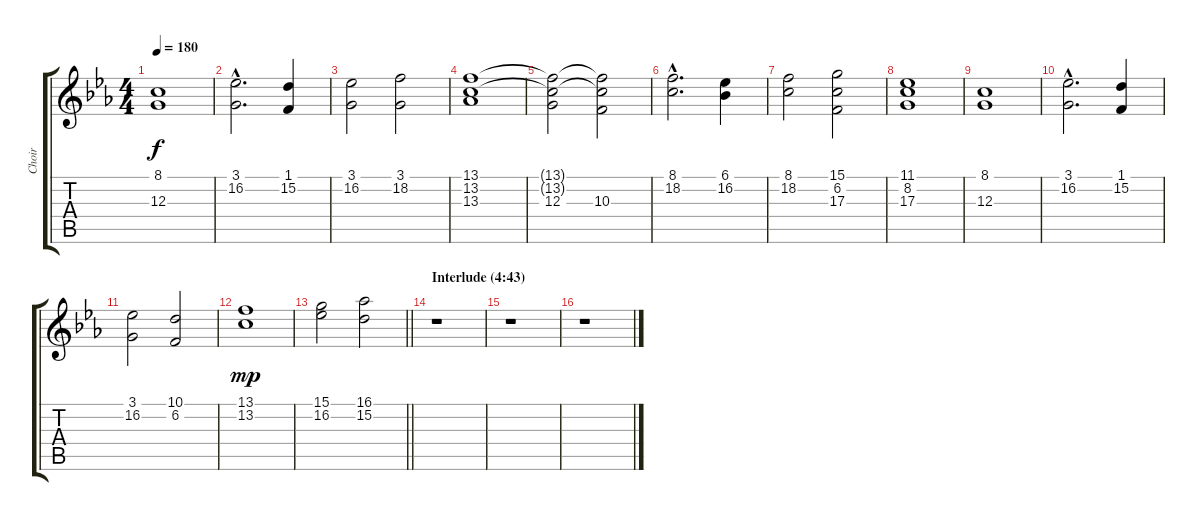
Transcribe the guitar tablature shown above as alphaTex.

\track ("Choir" "Choir") {instrument choiraahs}
\staff {score tabs}
\tuning (E4 B3 G3 D3 A2 E2) {hide}
\ts (4 4)
\tempo 180
\clef g2
\ks eb
(8.1 12.3).1{dy f} |
(3.1{hac} 16.2{hac}).2{d} (1.1 15.2).4 |
(3.1 16.2).2 (3.1 18.2).2 |
(13.1 13.2 13.3).1 |
(13.1{t} 13.2{t} 12.3).2 (13.1{t} 13.2{t} 10.3).2 |
(8.1{hac} 18.2{hac}).2{d} (6.1 16.2).4 |
(8.1 18.2).2 (15.1 6.2 17.3).2 |
(11.1 8.2 17.3).1 |
(8.1 12.3).1 |
(3.1{hac} 16.2{hac}).2{d} (1.1 15.2).4 |
(3.1 16.2).2 (10.1 6.2).2 |
(13.1 13.2).1{dy mp} |
\barLineRight lightlight
(15.1 16.2).2 (16.1 15.2).2 |
\section ("" "Interlude (4:43)")
r.1 |
r.1 |
r.1
